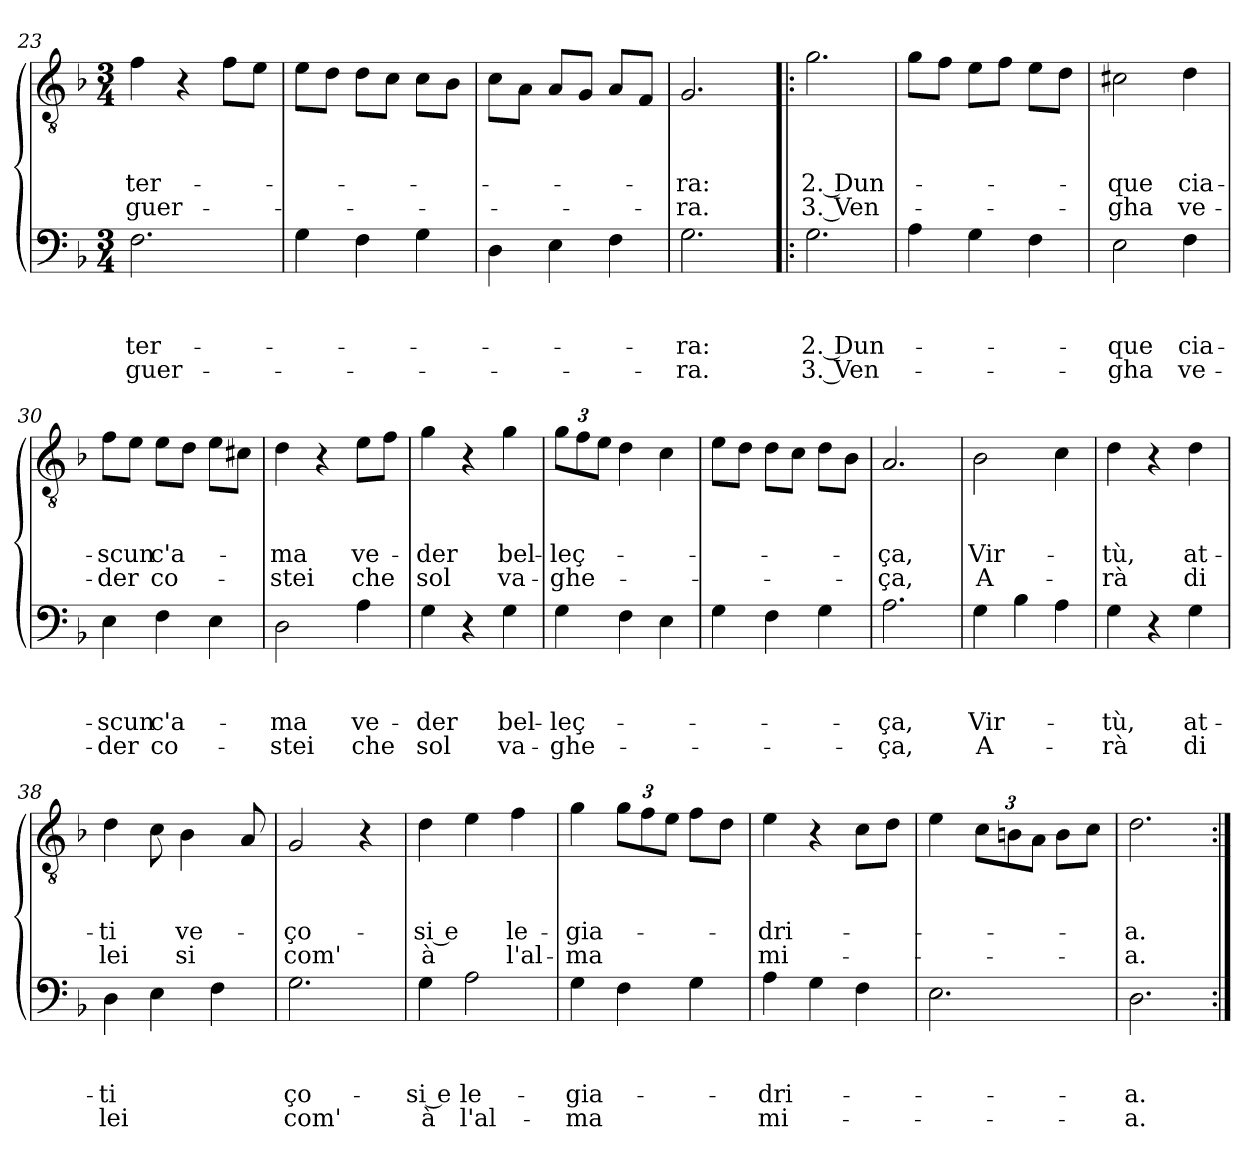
**kern	**text	**text	**text	**text	**kern	**text	**text	**text	**text
*part2	*part2	*part2	*part2	*part2	*part1	*part1	*part1	*part1	*part1
*staff2	*staff2	*staff2	*staff2	*staff2	*staff1	*staff1	*staff1	*staff1	*staff1
*clefF4	*	*	*	*	*clefGv2	*	*	*	*
*k[b-]	*	*	*	*	*k[b-]	*	*	*	*
*F:	*	*	*	*	*F:	*	*	*	*
*M3/4	*	*	*	*	*M3/4	*	*	*	*
=23	=23	=23	=23	=23	=23	=23	=23	=23	=23
!	!	!	!LO:LY:b	!LO:LY:b	!	!	!	!LO:LY:b	!LO:LY:b
2.F\	.	.	ter-	guer-	4f\	.	.	ter-	guer-
.	.	.	.	.	4r	.	.	.	.
.	.	.	.	.	8f\L	.	.	.	.
.	.	.	.	.	8e\J	.	.	.	.
!!LO:LB:g=z
=24	=24	=24	=24	=24	=24	=24	=24	=24	=24
4G\	.	.	.	.	8e\L	.	.	.	.
.	.	.	.	.	8d\J	.	.	.	.
4F\	.	.	.	.	8d\L	.	.	.	.
.	.	.	.	.	8c\J	.	.	.	.
4G\	.	.	.	.	8c\L	.	.	.	.
.	.	.	.	.	8B-\J	.	.	.	.
=25	=25	=25	=25	=25	=25	=25	=25	=25	=25
4D\	.	.	.	.	8c\L	.	.	.	.
.	.	.	.	.	8A\J	.	.	.	.
4E\	.	.	.	.	8A/L	.	.	.	.
.	.	.	.	.	8G/J	.	.	.	.
4F\	.	.	.	.	8A/L	.	.	.	.
.	.	.	.	.	8F/J	.	.	.	.
=26	=26	=26	=26	=26	=26	=26	=26	=26	=26
!	!	!	!LO:LY:b	!LO:LY:b	!	!	!	!LO:LY:b	!LO:LY:b
2.G\	.	.	-ra:	-ra.	2.G/	.	.	-ra:	-ra.
=27!|:	=27!|:	=27!|:	=27!|:	=27!|:	=27!|:	=27!|:	=27!|:	=27!|:	=27!|:
!	!	!	!LO:LY:b	!LO:LY:b	!	!	!	!LO:LY:b	!LO:LY:b
2.G\	.	.	2. Dun-	3. Ven-	2.g\	.	.	2. Dun-	3. Ven-
=28	=28	=28	=28	=28	=28	=28	=28	=28	=28
4A\	.	.	.	.	8g\L	.	.	.	.
.	.	.	.	.	8f\J	.	.	.	.
4G\	.	.	.	.	8e\L	.	.	.	.
.	.	.	.	.	8f\J	.	.	.	.
4F\	.	.	.	.	8e\L	.	.	.	.
.	.	.	.	.	8d\J	.	.	.	.
=29	=29	=29	=29	=29	=29	=29	=29	=29	=29
!	!	!	!LO:LY:b	!LO:LY:b	!	!	!	!LO:LY:b	!LO:LY:b
2E\	.	.	-que	-gha	2c#X\	.	.	-que	-gha
!	!	!	!LO:LY:b	!LO:LY:b	!	!	!	!LO:LY:b	!LO:LY:b
4F\	.	.	cia-	ve-	4d\	.	.	cia-	ve-
!!LO:LB:g=z
=30	=30	=30	=30	=30	=30	=30	=30	=30	=30
!	!	!	!LO:LY:b	!LO:LY:b	!	!	!	!LO:LY:b	!LO:LY:b
4E\	.	.	-scun	-der	8f\L	.	.	-scun	-der
.	.	.	.	.	8e\J	.	.	.	.
!	!	!	!LO:LY:b	!LO:LY:b	!	!	!	!LO:LY:b	!LO:LY:b
4F\	.	.	c'a-	co-	8e\L	.	.	c'a-	co-
.	.	.	.	.	8d\J	.	.	.	.
4E\	.	.	.	.	8e\L	.	.	.	.
.	.	.	.	.	8c#X\J	.	.	.	.
=31	=31	=31	=31	=31	=31	=31	=31	=31	=31
!	!	!	!LO:LY:b	!LO:LY:b	!	!	!	!LO:LY:b	!LO:LY:b
2D\	.	.	-ma	-stei	4d\	.	.	-ma	-stei
.	.	.	.	.	4r	.	.	.	.
!	!	!	!LO:LY:b	!LO:LY:b	!	!	!	!LO:LY:b	!LO:LY:b
4A\	.	.	ve-	che	8e\L	.	.	ve-	che
.	.	.	.	.	8f\J	.	.	.	.
=32	=32	=32	=32	=32	=32	=32	=32	=32	=32
!	!	!	!LO:LY:b	!LO:LY:b	!	!	!	!LO:LY:b	!LO:LY:b
4G\	.	.	-der	sol	4g\	.	.	-der	sol
4r	.	.	.	.	4r	.	.	.	.
!	!	!	!LO:LY:b	!LO:LY:b	!	!	!	!LO:LY:b	!LO:LY:b
4G\	.	.	bel-	va-	4g\	.	.	bel-	va-
=33	=33	=33	=33	=33	=33	=33	=33	=33	=33
!	!	!	!LO:LY:b	!LO:LY:b	!	!	!	!LO:LY:b	!LO:LY:b
4G\	.	.	-leç-	-ghe-	12g\L	.	.	-leç-	-ghe-
.	.	.	.	.	12f\	.	.	.	.
.	.	.	.	.	12e\J	.	.	.	.
4F\	.	.	.	.	4d\	.	.	.	.
4E\	.	.	.	.	4c\	.	.	.	.
=34	=34	=34	=34	=34	=34	=34	=34	=34	=34
4G\	.	.	.	.	8e\L	.	.	.	.
.	.	.	.	.	8d\J	.	.	.	.
4F\	.	.	.	.	8d\L	.	.	.	.
.	.	.	.	.	8c\J	.	.	.	.
4G\	.	.	.	.	8d\L	.	.	.	.
.	.	.	.	.	8B-\J	.	.	.	.
=35	=35	=35	=35	=35	=35	=35	=35	=35	=35
!	!	!	!LO:LY:b	!LO:LY:b	!	!	!	!LO:LY:b	!LO:LY:b
2.A\	.	.	-ça,	-ça,	2.A/	.	.	-ça,	-ça,
!!LO:PB:g=z
=36	=36	=36	=36	=36	=36	=36	=36	=36	=36
!	!	!	!LO:LY:b	!LO:LY:b	!	!	!	!LO:LY:b	!LO:LY:b
4G\	.	.	Vir-	A-	2B-\	.	.	Vir-	A-
4B-\	.	.	.	.	.	.	.	.	.
4A\	.	.	.	.	4c\	.	.	.	.
=37	=37	=37	=37	=37	=37	=37	=37	=37	=37
!	!	!	!LO:LY:b	!LO:LY:b	!	!	!	!LO:LY:b	!LO:LY:b
4G\	.	.	-tù,	-rà	4d\	.	.	-tù,	-rà
4r	.	.	.	.	4r	.	.	.	.
!	!	!	!LO:LY:b	!LO:LY:b	!	!	!	!LO:LY:b	!LO:LY:b
4G\	.	.	at-	di	4d\	.	.	at-	di
=38	=38	=38	=38	=38	=38	=38	=38	=38	=38
!	!	!	!LO:LY:b	!LO:LY:b	!	!	!	!LO:LY:b	!LO:LY:b
4D\	.	.	-ti	lei	4d\	.	.	-ti	lei
4E\	.	.	.	.	8c\	.	.	.	.
!	!	!	!	!	!	!	!	!LO:LY:b	!LO:LY:b
.	.	.	.	.	4B-\	.	.	ve-	si
4F\	.	.	.	.	.	.	.	.	.
.	.	.	.	.	8A/	.	.	.	.
=39	=39	=39	=39	=39	=39	=39	=39	=39	=39
!	!	!	!LO:LY:b	!LO:LY:b	!	!	!	!LO:LY:b	!LO:LY:b
2.G\	.	.	ço-	com'	2G/	.	.	-ço-	com'
.	.	.	.	.	4r	.	.	.	.
=40	=40	=40	=40	=40	=40	=40	=40	=40	=40
!	!	!	!LO:LY:b	!LO:LY:b	!	!	!	!LO:LY:b	!LO:LY:b
4G\	.	.	-si e	à	4d\	.	.	-si e	à
!	!	!	!LO:LY:b	!LO:LY:b	!	!	!	!	!
2A\	.	.	le-	l'al-	4e\	.	.	.	.
!	!	!	!	!	!	!	!	!LO:LY:b	!LO:LY:b
.	.	.	.	.	4f\	.	.	le-	l'al-
=41	=41	=41	=41	=41	=41	=41	=41	=41	=41
!	!	!	!LO:LY:b	!LO:LY:b	!	!	!	!LO:LY:b	!LO:LY:b
4G\	.	.	-gia-	-ma	4g\	.	.	-gia-	-ma
4F\	.	.	.	.	12g\L	.	.	.	.
.	.	.	.	.	12f\	.	.	.	.
.	.	.	.	.	12e\J	.	.	.	.
4G\	.	.	.	.	8f\L	.	.	.	.
.	.	.	.	.	8d\J	.	.	.	.
!!LO:LB:g=z
=42	=42	=42	=42	=42	=42	=42	=42	=42	=42
!	!	!	!LO:LY:b	!LO:LY:b	!	!	!	!LO:LY:b	!LO:LY:b
4A\	.	.	-dri-	mi-	4e\	.	.	-dri-	mi-
4G\	.	.	.	.	4r	.	.	.	.
4F\	.	.	.	.	8c\L	.	.	.	.
.	.	.	.	.	8d\J	.	.	.	.
=43	=43	=43	=43	=43	=43	=43	=43	=43	=43
2.E\	.	.	.	.	4e\	.	.	.	.
.	.	.	.	.	12c\L	.	.	.	.
.	.	.	.	.	12Bn\	.	.	.	.
.	.	.	.	.	12A\J	.	.	.	.
.	.	.	.	.	8B\L	.	.	.	.
.	.	.	.	.	8c\J	.	.	.	.
=44	=44	=44	=44	=44	=44	=44	=44	=44	=44
!	!	!	!LO:LY:b	!LO:LY:b	!	!	!	!LO:LY:b	!LO:LY:b
2.D\	.	.	-a.	-a.	2.d\	.	.	-a.	-a.
=:|!	=:|!	=:|!	=:|!	=:|!	=:|!	=:|!	=:|!	=:|!	=:|!
*-	*-	*-	*-	*-	*-	*-	*-	*-	*-
